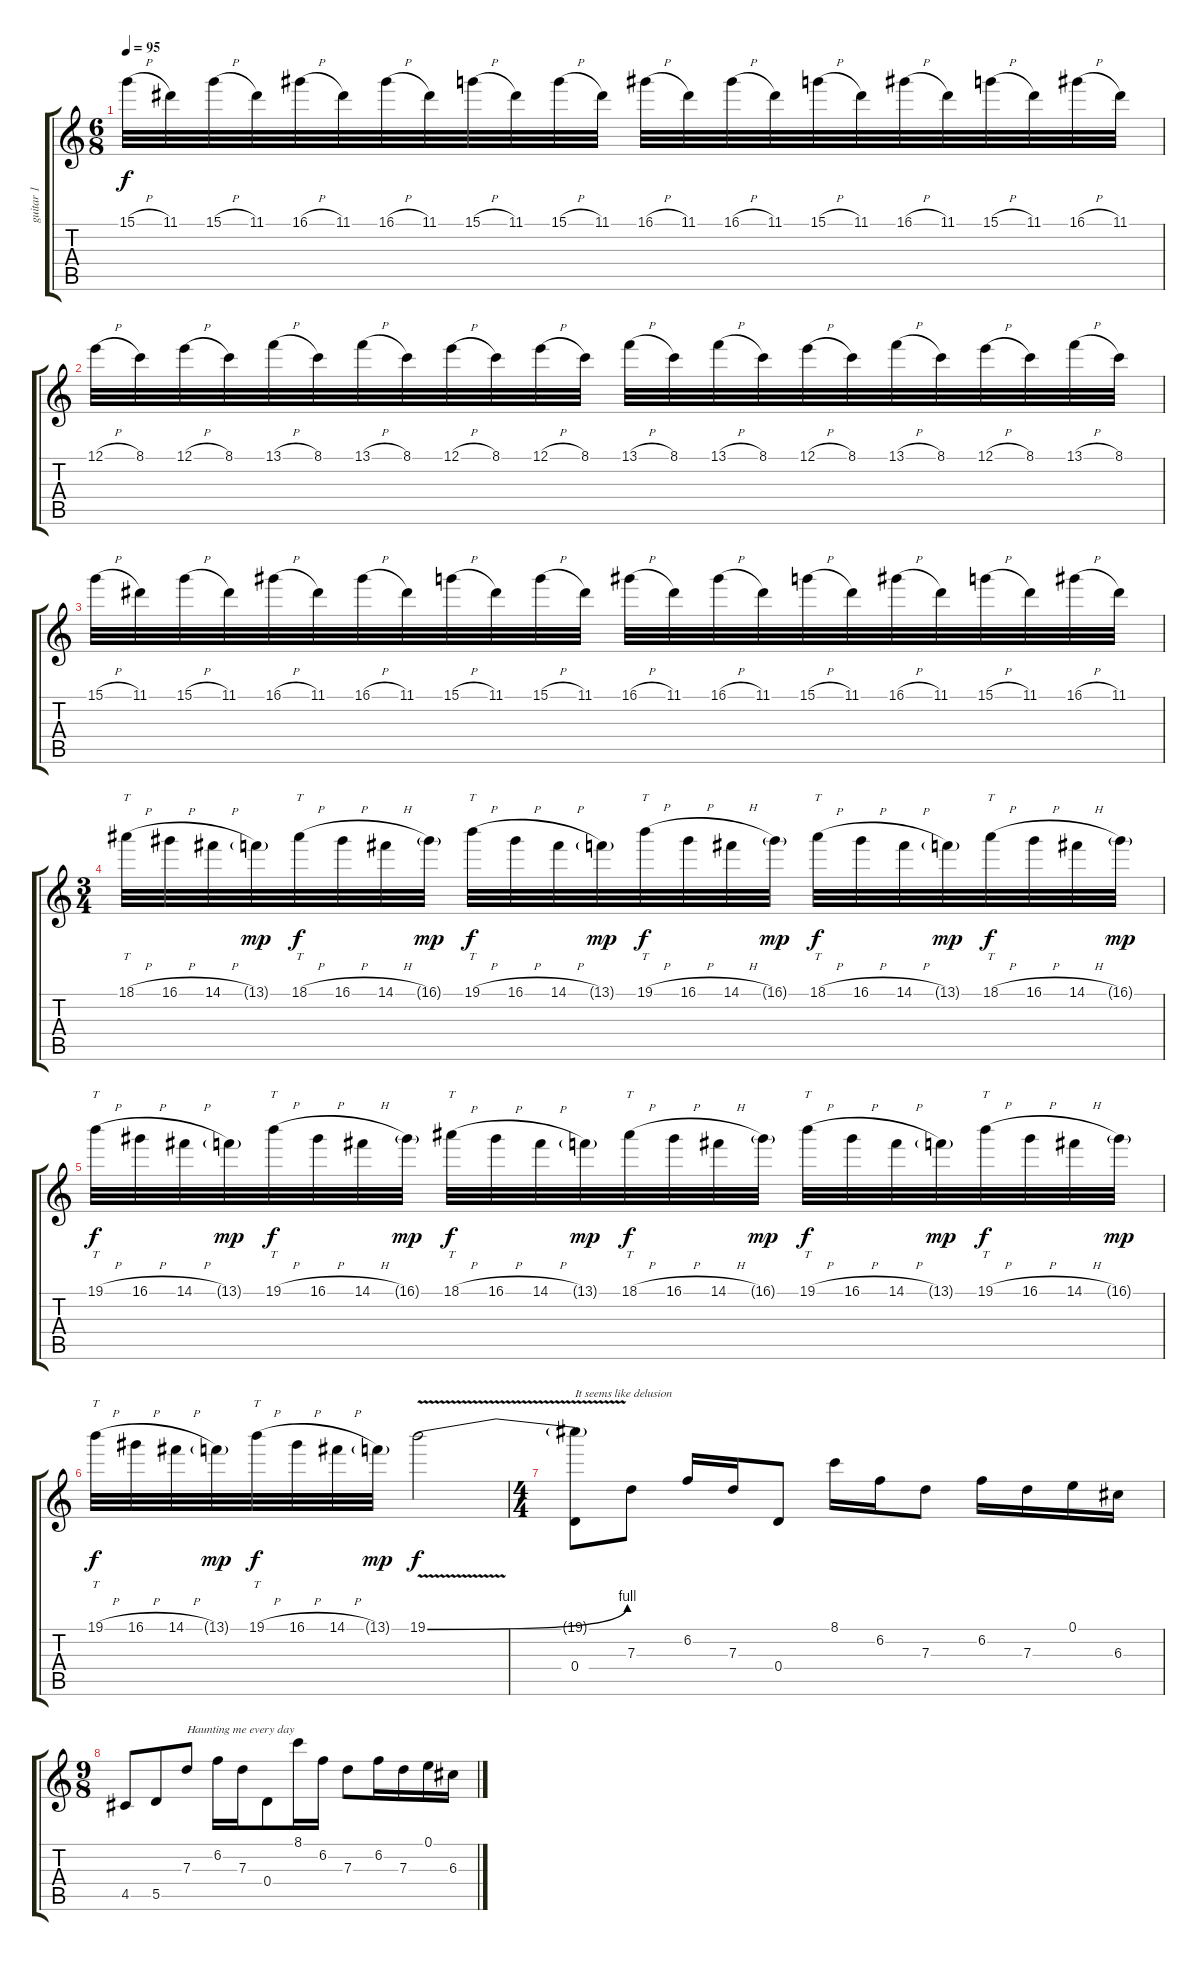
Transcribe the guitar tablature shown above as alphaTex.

\track ("guitar 1" "guitar 1") {instrument distortionguitar}
\staff {score tabs}
\tuning (E4 B3 G3 D3 A2 E2) {hide}
\ts (6 8)
\tempo 95
\clef g2
\ks c
15.1{h}.32{dy f} 11.1.32 15.1{h}.32 11.1.32 16.1{h}.32 11.1.32 16.1{h}.32 11.1.32 15.1{h}.32 11.1.32 15.1{h}.32 11.1.32 16.1{h}.32 11.1.32 16.1{h}.32 11.1.32 15.1{h}.32 11.1.32 16.1{h}.32 11.1.32 15.1{h}.32 11.1.32 16.1{h}.32 11.1.32 |
12.1{h}.32 8.1.32 12.1{h}.32 8.1.32 13.1{h}.32 8.1.32 13.1{h}.32 8.1.32 12.1{h}.32 8.1.32 12.1{h}.32 8.1.32 13.1{h}.32 8.1.32 13.1{h}.32 8.1.32 12.1{h}.32 8.1.32 13.1{h}.32 8.1.32 12.1{h}.32 8.1.32 13.1{h}.32 8.1.32 |
15.1{h}.32 11.1.32 15.1{h}.32 11.1.32 16.1{h}.32 11.1.32 16.1{h}.32 11.1.32 15.1{h}.32 11.1.32 15.1{h}.32 11.1.32 16.1{h}.32 11.1.32 16.1{h}.32 11.1.32 15.1{h}.32 11.1.32 16.1{h}.32 11.1.32 15.1{h}.32 11.1.32 16.1{h}.32 11.1.32 |
\ts (3 4)
18.1{h}.32{tt} 16.1{h}.32 14.1{h}.32 13.1{g}.32{dy mp} 18.1{h}.32{tt dy f} 16.1{h}.32 14.1{h}.32 16.1{g}.32{dy mp} 19.1{h}.32{tt dy f} 16.1{h}.32 14.1{h}.32 13.1{g}.32{dy mp} 19.1{h}.32{tt dy f} 16.1{h}.32 14.1{h}.32 16.1{g}.32{dy mp} 18.1{h}.32{tt dy f} 16.1{h}.32 14.1{h}.32 13.1{g}.32{dy mp} 18.1{h}.32{tt dy f} 16.1{h}.32 14.1{h}.32 16.1{g}.32{dy mp} |
19.1{h}.32{tt dy f} 16.1{h}.32 14.1{h}.32 13.1{g}.32{dy mp} 19.1{h}.32{tt dy f} 16.1{h}.32 14.1{h}.32 16.1{g}.32{dy mp} 18.1{h}.32{tt dy f} 16.1{h}.32 14.1{h}.32 13.1{g}.32{dy mp} 18.1{h}.32{tt dy f} 16.1{h}.32 14.1{h}.32 16.1{g}.32{dy mp} 19.1{h}.32{tt dy f} 16.1{h}.32 14.1{h}.32 13.1{g}.32{dy mp} 19.1{h}.32{tt dy f} 16.1{h}.32 14.1{h}.32 16.1{g}.32{dy mp} |
19.1{h}.32{tt dy f} 16.1{h}.32 14.1{h}.32 13.1{g}.32{dy mp} 19.1{h}.32{tt dy f} 16.1{h}.32 14.1{h}.32 13.1{g}.32{dy mp} 19.1{be (bend 0 0 60 4) v}.2{dy f} |
\ts (4 4)
(19.1{t} 0.4).8{txt "It seems like delusion"} 7.3.8 6.2.16 7.3.16 0.4.8 8.1.16 6.2.16 7.3.8 6.2.16 7.3.16 0.1.16 6.3.16 |
\ts (9 8)
4.5.8 5.5.8 7.3.8{txt "Haunting me every day"} 6.2.16 7.3.16 0.4.8 8.1.16 6.2.16 7.3.8 6.2.16 7.3.16 0.1.16 6.3.16
